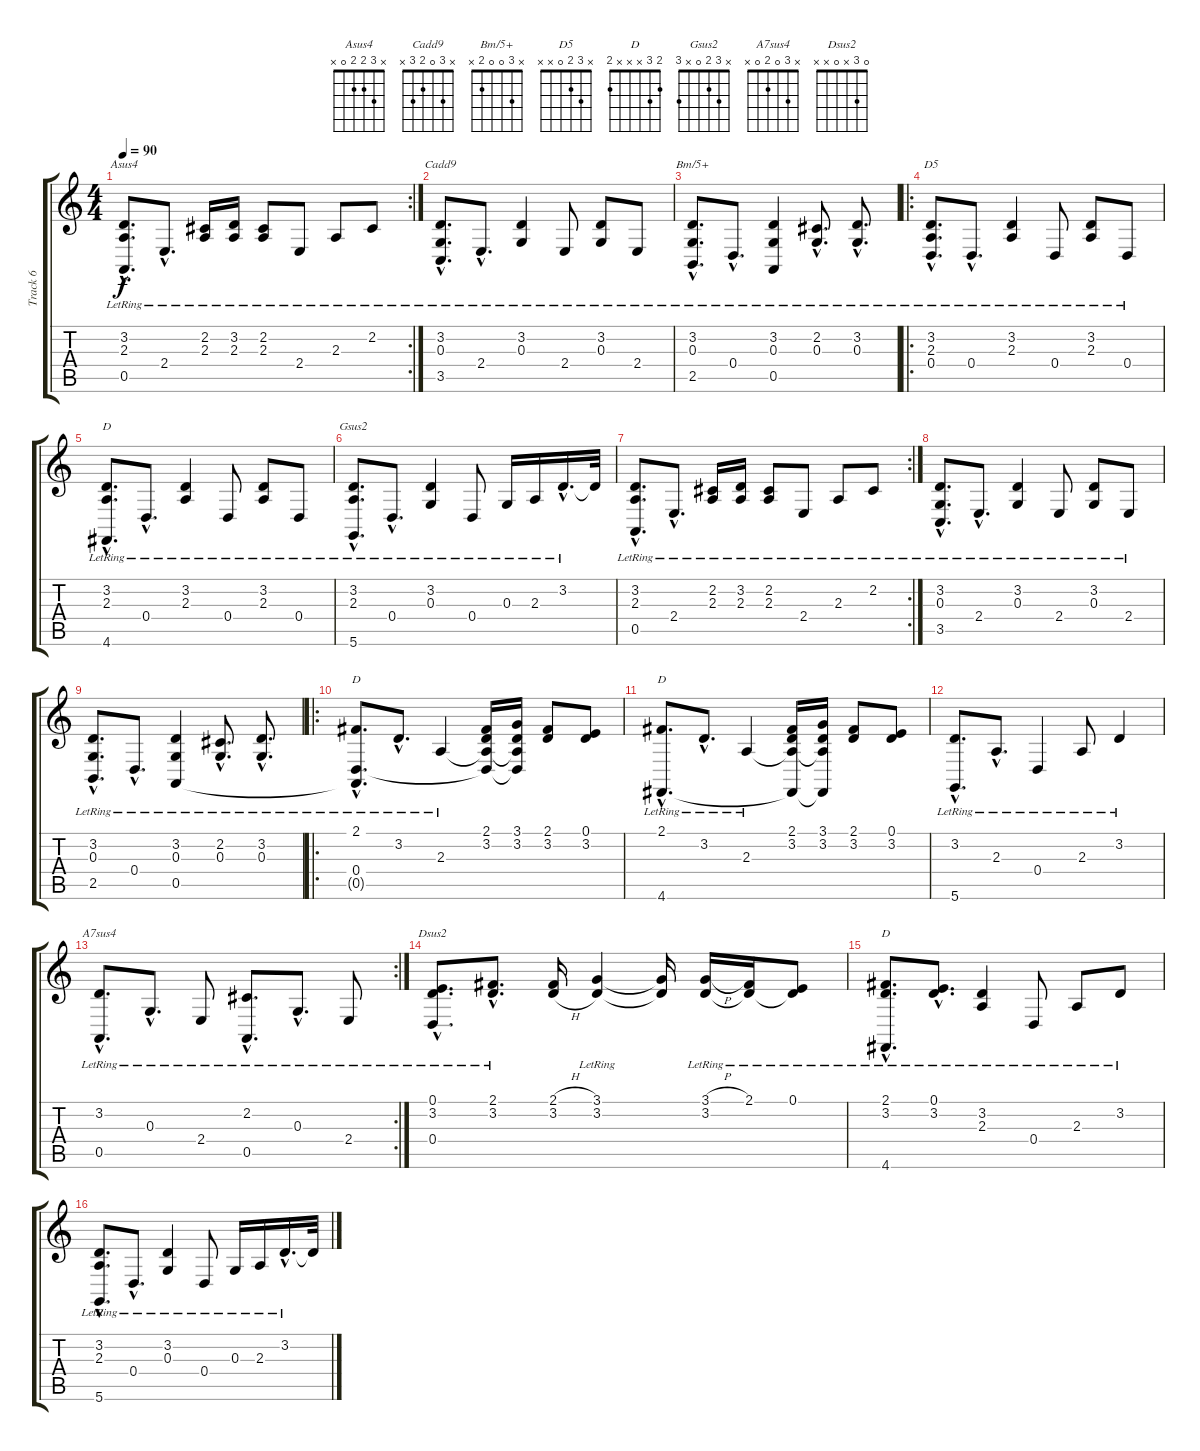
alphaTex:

\track ("Track 6" "Track 6") {instrument brightacousticpiano}
\staff {score tabs}
\tuning (E4 B3 G3 D3 A2 D2) {hide}
\chord ("Asus4" x 3 2 2 0 x)
\chord ("Cadd9" x 3 0 2 3 x)
\chord ("Bm/5+" x 3 0 0 2 x)
\chord ("D5" x 3 2 0 x x)
\chord ("D" x 3 2 0 x 2)
\chord ("Gsus2" x 3 2 0 x 3)
\chord ("D" 2 3 2 0 x x)
\chord ("D" 2 3 2 x x 2)
\chord ("A7sus4" x 3 0 2 0 x)
\chord ("Dsus2" 0 3 x 0 x x)
\chord ("D" 2 3 x x x 2)
\rc 2
\ts (4 4)
\tempo 90
\clef g2
\ks c
(3.2{hac lr} 2.3{hac lr} 0.5{hac lr}).8{d ch "Asus4" dy f} 2.4{hac lr}.8{d} (2.2{lr} 2.3{lr}).16 (3.2{lr} 2.3{lr}).16 (2.2{lr} 2.3{lr}).8 2.4{lr}.8 2.3{lr}.8 2.2{lr}.8 |
(3.2{hac lr} 0.3{hac lr} 3.5{hac lr}).8{d ch "Cadd9"} 2.4{hac lr}.8{d} (3.2{lr} 0.3{lr}).4 2.4{lr}.8 (3.2{lr} 0.3{lr}).8 2.4{lr}.8 |
(3.2{hac lr} 0.3{hac lr} 2.5{hac lr}).8{d ch "Bm/5+"} 0.4{hac lr}.8{d} (3.2{lr} 0.3{lr} 0.5{lr}).4 (2.2{hac lr} 0.3{hac lr}).8{d} (3.2{hac lr} 0.3{hac lr}).8{d} |
\ro
(3.2{hac lr} 2.3{hac lr} 0.4{hac lr}).8{d ch "D5"} 0.4{hac lr}.8{d} (3.2{lr} 2.3{lr}).4 0.4{lr}.8 (3.2{lr} 2.3{lr}).8 0.4{lr}.8 |
(3.2{hac lr} 2.3{hac lr} 4.6{hac lr}).8{d ch "D"} 0.4{hac lr}.8{d} (3.2{lr} 2.3{lr}).4 0.4{lr}.8 (3.2{lr} 2.3{lr}).8 0.4{lr}.8 |
(3.2{hac lr} 2.3{hac lr} 5.6{hac lr}).8{d ch "Gsus2"} 0.4{hac lr}.8{d} (3.2{lr} 0.3{lr}).4 0.4{lr}.8 0.3{lr}.16 2.3{lr}.16 3.2{hac lr}.16{d} 3.2{t}.32 |
\rc 2
(3.2{hac lr} 2.3{hac lr} 0.5{hac lr}).8{d} 2.4{hac lr}.8{d} (2.2{lr} 2.3{lr}).16 (3.2{lr} 2.3{lr}).16 (2.2{lr} 2.3{lr}).8 2.4{lr}.8 2.3{lr}.8 2.2{lr}.8 |
(3.2{hac lr} 0.3{hac lr} 3.5{hac lr}).8{d} 2.4{hac lr}.8{d} (3.2{lr} 0.3{lr}).4 2.4{lr}.8 (3.2{lr} 0.3{lr}).8 2.4{lr}.8 |
(3.2{hac lr} 0.3{hac lr} 2.5{hac lr}).8{d} 0.4{hac lr}.8{d} (3.2{lr} 0.3{lr} 0.5{lr}).4 (2.2{hac lr} 0.3{hac lr}).8{d} (3.2{hac lr} 0.3{hac lr}).8{d} |
\ro
(2.1{hac lr} 0.4{hac lr} 0.5{hac t}).8{d ch "D"} 3.2{hac lr}.8{d} 2.3{lr}.4 (2.1 3.2 2.3{t} 0.4{t}).16 (3.1 3.2 2.3{t} 0.4{t}).16 (2.1 3.2).8 (0.1 3.2).8 |
(2.1{hac lr} 4.6{hac lr}).8{d ch "D"} 3.2{hac lr}.8{d} 2.3{lr}.4 (2.1 3.2 2.3{t} 4.6{t}).16 (3.1 3.2 2.3{t} 4.6{t}).16 (2.1 3.2).8 (0.1 3.2).8 |
(3.2{hac lr} 5.6{hac lr}).8{d} 2.3{hac lr}.8{d} 0.4{lr}.4 2.3{lr}.8 3.2{lr}.4 |
\rc 2
(3.2{hac lr} 0.5{hac lr}).8{d ch "A7sus4"} 0.3{hac lr}.8{d} 2.4{lr}.8 (2.2{hac lr} 0.5{hac lr}).8{d} 0.3{hac lr}.8{d} 2.4{lr}.8 |
(0.1{hac lr} 3.2{hac lr} 0.4{hac lr}).8{d ch "Dsus2"} (2.1{hac lr} 3.2{hac lr}).8{d} (2.1{h} 3.2{h}).16 (3.1{lr} 3.2{lr}).4 (3.1{t} 3.2{t}).16 (3.1{h} 3.2{lr}).16 (2.1{lr} 3.2{t}).16 (0.1{lr} 3.2{t}).8 |
(2.1{hac lr} 3.2{hac lr} 4.6{hac lr}).8{d ch "D"} (0.1{hac lr} 3.2{hac lr}).8{d} (3.2{lr} 2.3{lr}).4 0.4{lr}.8 2.3{lr}.8 3.2{lr}.8 |
(3.2{hac lr} 2.3{hac lr} 5.6{hac lr}).8{d} 0.4{hac lr}.8{d} (3.2{lr} 0.3{lr}).4 0.4{lr}.8 0.3{lr}.16 2.3{lr}.16 3.2{hac lr}.16{d} 3.2{t}.32
